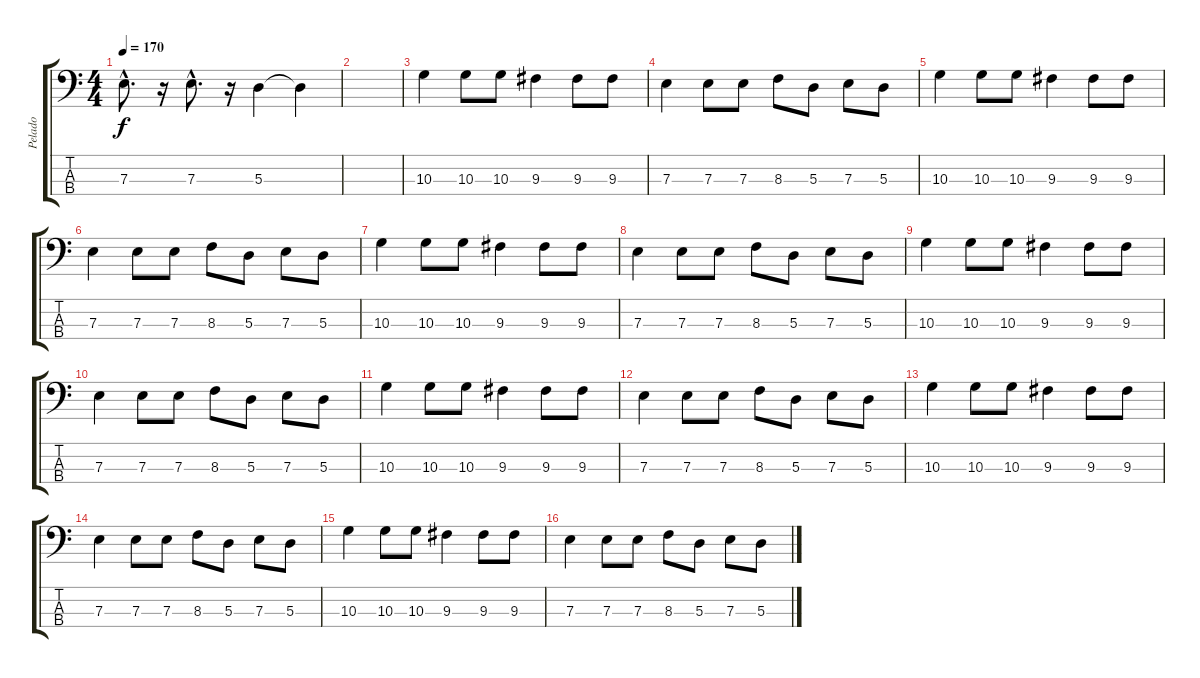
\track ("Pelado" "Pelado") {instrument electricbassfinger}
\staff {score tabs}
\tuning (G2 D2 A1 E1) {hide}
\ts (4 4)
\tempo 170
\clef f4
\ks c
7.3{hac}.8{d dy f} r.16 7.3{hac}.8{d} r.16 5.3.4 5.3{t}.4 |
|
10.3.4 10.3.8 10.3.8 9.3.4 9.3.8 9.3.8 |
7.3.4 7.3.8 7.3.8 8.3.8 5.3.8 7.3.8 5.3.8 |
10.3.4 10.3.8 10.3.8 9.3.4 9.3.8 9.3.8 |
7.3.4 7.3.8 7.3.8 8.3.8 5.3.8 7.3.8 5.3.8 |
10.3.4 10.3.8 10.3.8 9.3.4 9.3.8 9.3.8 |
7.3.4 7.3.8 7.3.8 8.3.8 5.3.8 7.3.8 5.3.8 |
10.3.4 10.3.8 10.3.8 9.3.4 9.3.8 9.3.8 |
7.3.4 7.3.8 7.3.8 8.3.8 5.3.8 7.3.8 5.3.8 |
10.3.4 10.3.8 10.3.8 9.3.4 9.3.8 9.3.8 |
7.3.4 7.3.8 7.3.8 8.3.8 5.3.8 7.3.8 5.3.8 |
10.3.4 10.3.8 10.3.8 9.3.4 9.3.8 9.3.8 |
7.3.4 7.3.8 7.3.8 8.3.8 5.3.8 7.3.8 5.3.8 |
10.3.4 10.3.8 10.3.8 9.3.4 9.3.8 9.3.8 |
7.3.4 7.3.8 7.3.8 8.3.8 5.3.8 7.3.8 5.3.8
